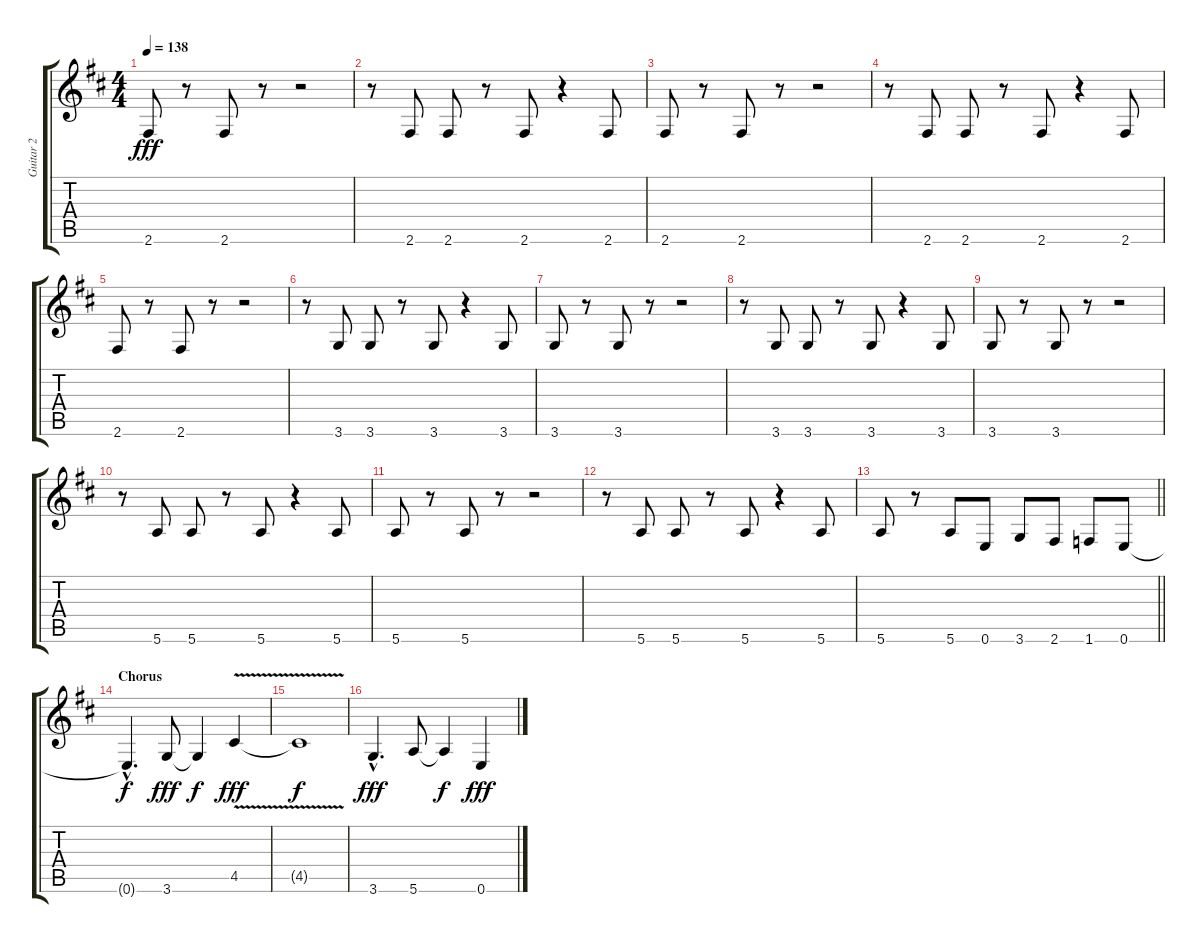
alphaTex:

\track ("Guitar 2" "Guitar 2") {instrument distortionguitar}
\staff {score tabs}
\tuning (E4 B3 G3 D3 A2 E2) {hide}
\ts (4 4)
\tempo 138
\clef g2
\ks d
2.6.8{dy fff} r.8 2.6.8 r.8 r.2 |
r.8 2.6.8 2.6.8 r.8 2.6.8 r.4 2.6.8 |
2.6.8 r.8 2.6.8 r.8 r.2 |
r.8 2.6.8 2.6.8 r.8 2.6.8 r.4 2.6.8 |
2.6.8 r.8 2.6.8 r.8 r.2 |
r.8 3.6.8 3.6.8 r.8 3.6.8 r.4 3.6.8 |
3.6.8 r.8 3.6.8 r.8 r.2 |
r.8 3.6.8 3.6.8 r.8 3.6.8 r.4 3.6.8 |
3.6.8 r.8 3.6.8 r.8 r.2 |
r.8 5.6.8 5.6.8 r.8 5.6.8 r.4 5.6.8 |
5.6.8 r.8 5.6.8 r.8 r.2 |
r.8 5.6.8 5.6.8 r.8 5.6.8 r.4 5.6.8 |
\barLineRight lightlight
5.6.8 r.8 5.6.8 0.6.8 3.6.8 2.6.8 1.6.8 0.6.8 |
\section ("" "Chorus")
0.6{hac t}.4{d dy f} 3.6.8{dy fff} 3.6{t}.4{dy f} 4.5{v}.4{dy fff} |
4.5{t}.1{dy f} |
3.6{hac}.4{d dy fff} 5.6.8 5.6{t}.4{dy f} 0.6.4{dy fff}
